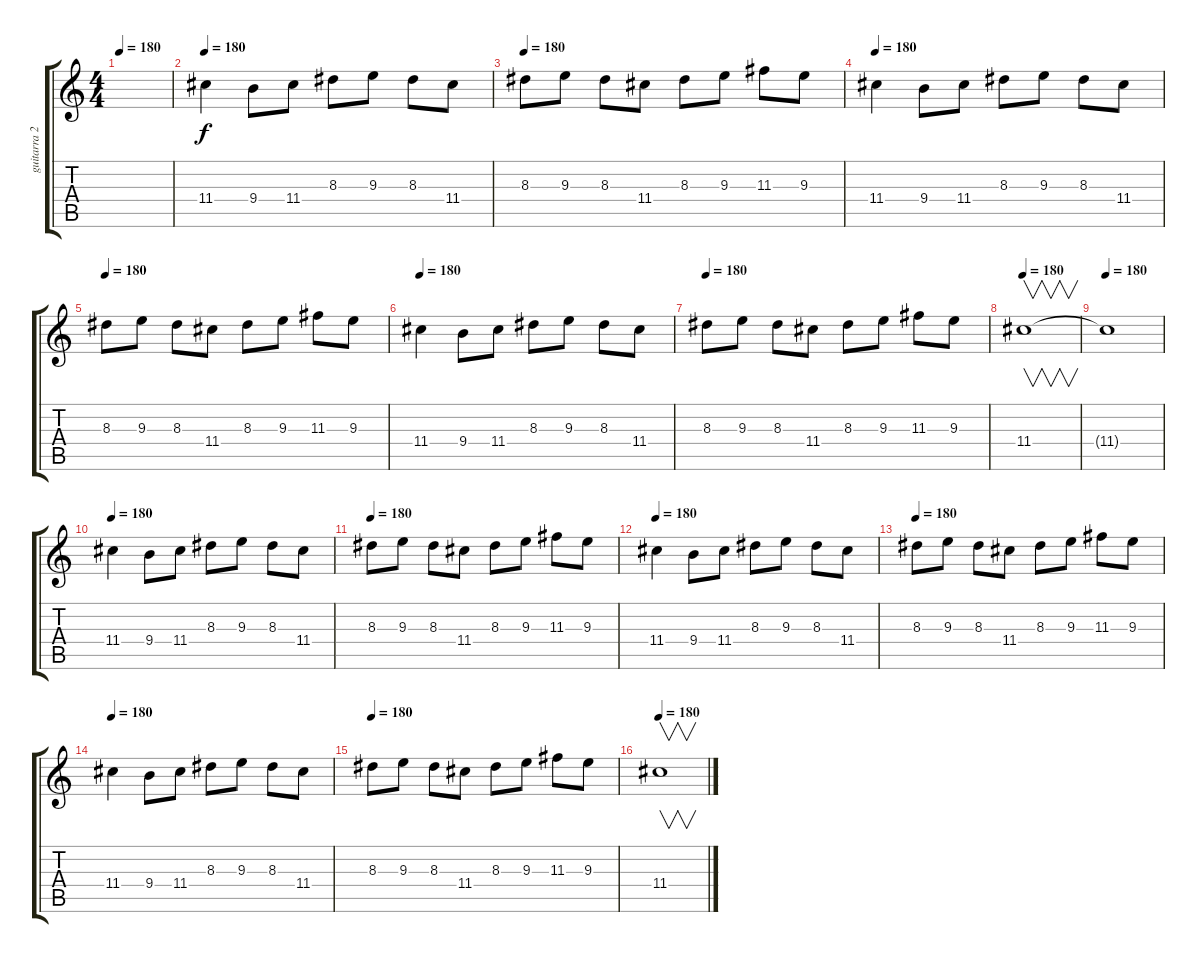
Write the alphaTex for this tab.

\track ("guitarra 2" "guitarra 2") {instrument distortionguitar}
\staff {score tabs}
\tuning (E4 B3 G3 D3 A2 E2) {hide}
\ts (4 4)
\tempo 180
\clef g2
\ks c
|
\tempo 180
11.4.4 9.4.8 11.4.8 8.3.8 9.3.8 8.3.8 11.4.8 |
\tempo 180
8.3.8 9.3.8 8.3.8 11.4.8 8.3.8 9.3.8 11.3.8 9.3.8 |
\tempo 180
11.4.4 9.4.8 11.4.8 8.3.8 9.3.8 8.3.8 11.4.8 |
\tempo 180
8.3.8 9.3.8 8.3.8 11.4.8 8.3.8 9.3.8 11.3.8 9.3.8 |
\tempo 180
11.4.4 9.4.8 11.4.8 8.3.8 9.3.8 8.3.8 11.4.8 |
\tempo 180
8.3.8 9.3.8 8.3.8 11.4.8 8.3.8 9.3.8 11.3.8 9.3.8 |
\tempo 180
11.4.1{v} |
\tempo 180
11.4{t}.1 |
\tempo 180
11.4.4 9.4.8 11.4.8 8.3.8 9.3.8 8.3.8 11.4.8 |
\tempo 180
8.3.8 9.3.8 8.3.8 11.4.8 8.3.8 9.3.8 11.3.8 9.3.8 |
\tempo 180
11.4.4 9.4.8 11.4.8 8.3.8 9.3.8 8.3.8 11.4.8 |
\tempo 180
8.3.8 9.3.8 8.3.8 11.4.8 8.3.8 9.3.8 11.3.8 9.3.8 |
\tempo 180
11.4.4 9.4.8 11.4.8 8.3.8 9.3.8 8.3.8 11.4.8 |
\tempo 180
8.3.8 9.3.8 8.3.8 11.4.8 8.3.8 9.3.8 11.3.8 9.3.8 |
\tempo 180
11.4.1{v}
